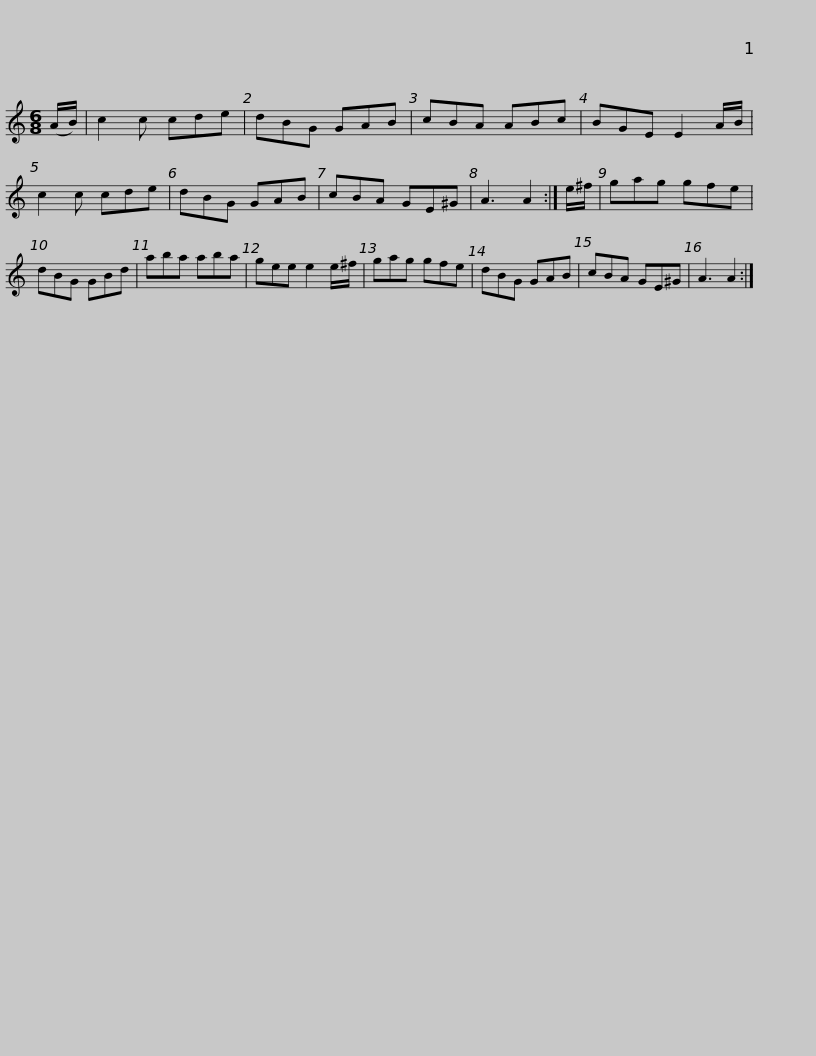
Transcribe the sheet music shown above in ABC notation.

X:1
L:1/8
M:6/8
I:linebreak $
K:C
V:1 treble
V:1
 (A/B/) | c2 c cde | dBG GAB | cBA ABc | BGE E2 A/B/ |$ %5
 c2 c cde | dBG GAB | cBA GE^G | A3 A2 :|$ e/^f/ | %10
 gag gfe | dBG GBd | aba aba | gee e2 e/^f/ |$ gag gfe | %15
 dBG GAB | cBA GE^G | A3 A2 :| %18
